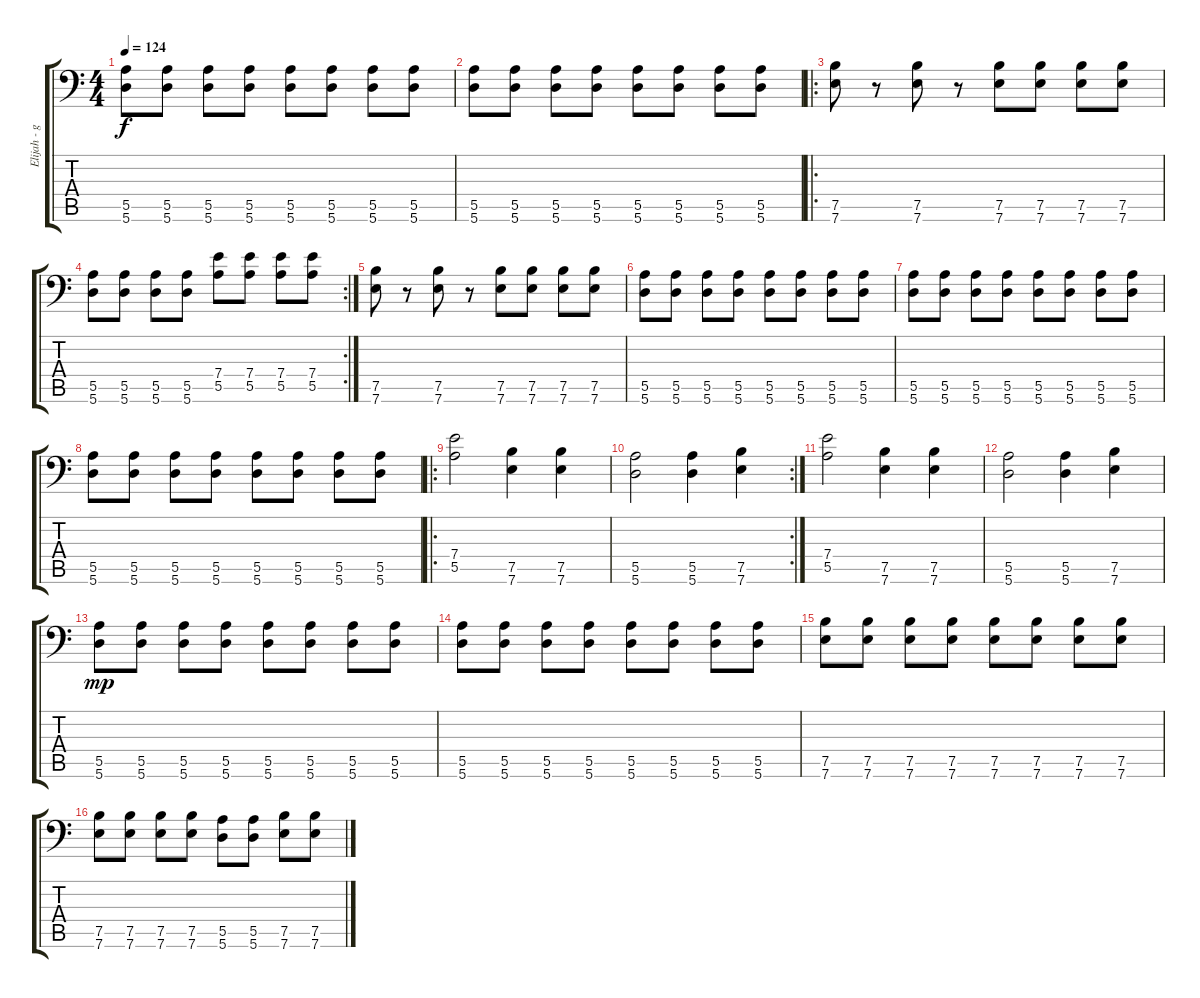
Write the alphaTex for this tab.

\track ("Elijah - guitar" "Elijah - g") {instrument overdrivenguitar}
\staff {score tabs}
\tuning (B3 Gb3 D3 A2 E2 A1) {hide}
\ts (4 4)
\tempo 124
\clef f4
\ks c
(5.5 5.6).8{dy f} (5.5 5.6).8 (5.5 5.6).8 (5.5 5.6).8 (5.5 5.6).8 (5.5 5.6).8 (5.5 5.6).8 (5.5 5.6).8 |
(5.5 5.6).8 (5.5 5.6).8 (5.5 5.6).8 (5.5 5.6).8 (5.5 5.6).8 (5.5 5.6).8 (5.5 5.6).8 (5.5 5.6).8 |
\ro
(7.5 7.6).8 r.8 (7.5 7.6).8 r.8 (7.5 7.6).8 (7.5 7.6).8 (7.5 7.6).8 (7.5 7.6).8 |
\rc 2
(5.5 5.6).8 (5.5 5.6).8 (5.5 5.6).8 (5.5 5.6).8 (7.4 5.5).8 (7.4 5.5).8 (7.4 5.5).8 (7.4 5.5).8 |
(7.5 7.6).8 r.8 (7.5 7.6).8 r.8 (7.5 7.6).8 (7.5 7.6).8 (7.5 7.6).8 (7.5 7.6).8 |
(5.5 5.6).8 (5.5 5.6).8 (5.5 5.6).8 (5.5 5.6).8 (5.5 5.6).8 (5.5 5.6).8 (5.5 5.6).8 (5.5 5.6).8 |
(5.5 5.6).8 (5.5 5.6).8 (5.5 5.6).8 (5.5 5.6).8 (5.5 5.6).8 (5.5 5.6).8 (5.5 5.6).8 (5.5 5.6).8 |
(5.5 5.6).8 (5.5 5.6).8 (5.5 5.6).8 (5.5 5.6).8 (5.5 5.6).8 (5.5 5.6).8 (5.5 5.6).8 (5.5 5.6).8 |
\ro
(7.4 5.5).2 (7.5 7.6).4 (7.5 7.6).4 |
\rc 2
(5.5 5.6).2 (5.5 5.6).4 (7.5 7.6).4 |
(7.4 5.5).2 (7.5 7.6).4 (7.5 7.6).4 |
(5.5 5.6).2 (5.5 5.6).4 (7.5 7.6).4 |
(5.5 5.6).8{dy mp} (5.5 5.6).8 (5.5 5.6).8 (5.5 5.6).8 (5.5 5.6).8 (5.5 5.6).8 (5.5 5.6).8 (5.5 5.6).8 |
(5.5 5.6).8 (5.5 5.6).8 (5.5 5.6).8 (5.5 5.6).8 (5.5 5.6).8 (5.5 5.6).8 (5.5 5.6).8 (5.5 5.6).8 |
(7.5 7.6).8 (7.5 7.6).8 (7.5 7.6).8 (7.5 7.6).8 (7.5 7.6).8 (7.5 7.6).8 (7.5 7.6).8 (7.5 7.6).8 |
(7.5 7.6).8 (7.5 7.6).8 (7.5 7.6).8 (7.5 7.6).8 (5.5 5.6).8 (5.5 5.6).8 (7.5 7.6).8 (7.5 7.6).8
